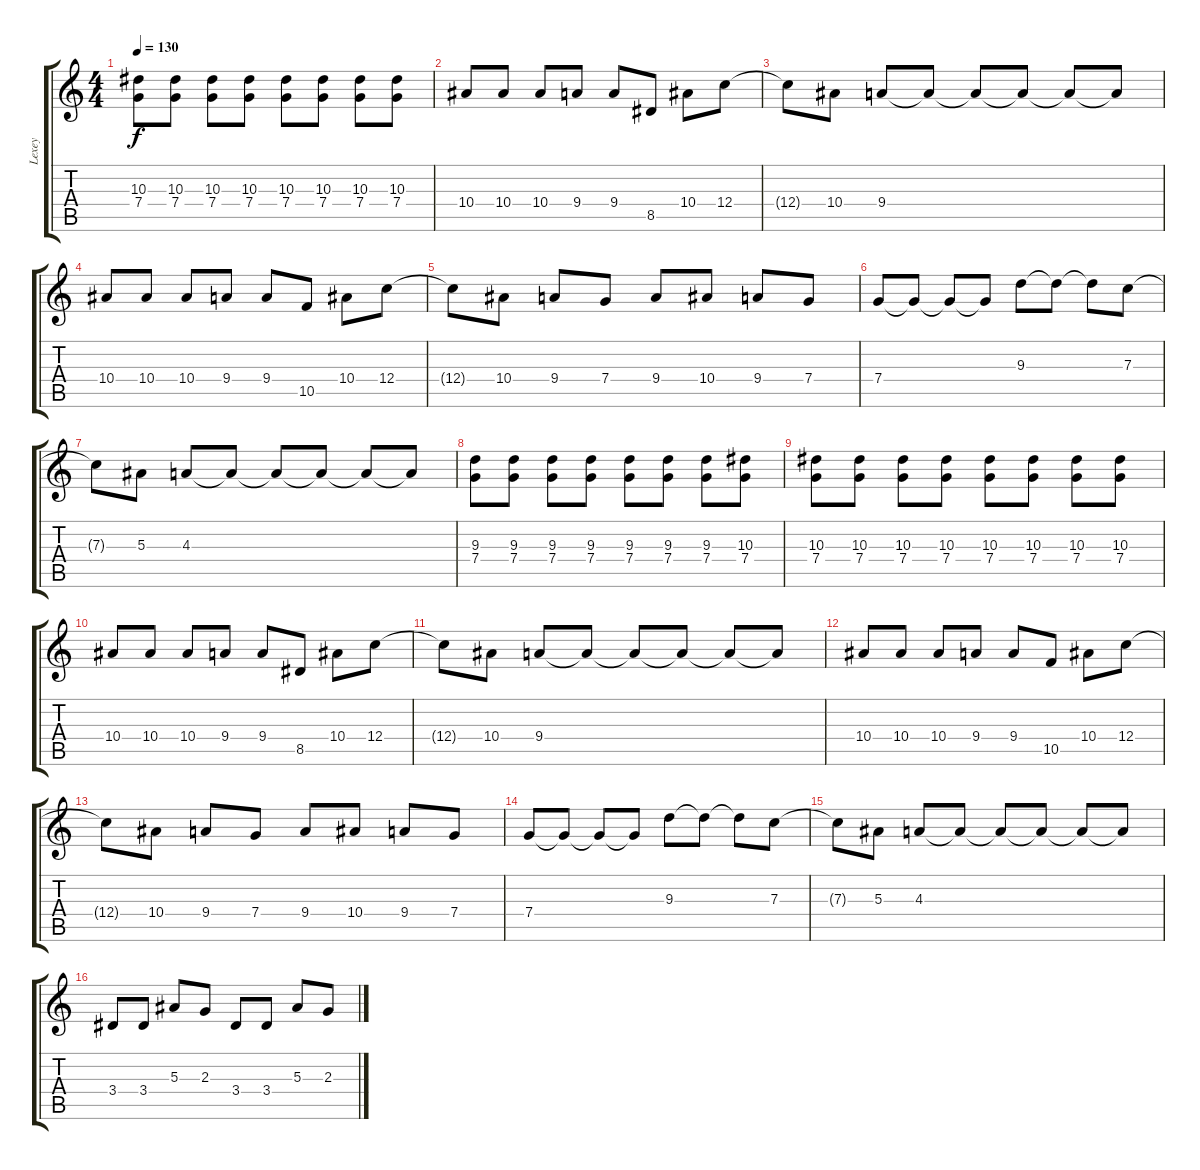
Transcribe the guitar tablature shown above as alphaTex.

\track ("Lexey" "Lexey") {instrument distortionguitar bank 3}
\staff {score tabs}
\tuning (D4 A3 F3 C3 G2 D2) {hide}
\ts (4 4)
\tempo 130
\clef g2
\ks c
(10.3 7.4).8{dy f} (10.3 7.4).8 (10.3 7.4).8 (10.3 7.4).8 (10.3 7.4).8 (10.3 7.4).8 (10.3 7.4).8 (10.3 7.4).8 |
10.4.8 10.4.8 10.4.8 9.4.8 9.4.8 8.5.8 10.4.8 12.4.8 |
12.4{t}.8 10.4.8 9.4.8 9.4{t}.8 9.4{t}.8 9.4{t}.8 9.4{t}.8 9.4{t}.8 |
10.4.8 10.4.8 10.4.8 9.4.8 9.4.8 10.5.8 10.4.8 12.4.8 |
12.4{t}.8 10.4.8 9.4.8 7.4.8 9.4.8 10.4.8 9.4.8 7.4.8 |
7.4.8 7.4{t}.8 7.4{t}.8 7.4{t}.8 9.3.8 9.3{t}.8 9.3{t}.8 7.3.8 |
7.3{t}.8 5.3.8 4.3.8 4.3{t}.8 4.3{t}.8 4.3{t}.8 4.3{t}.8 4.3{t}.8 |
(9.3 7.4).8 (9.3 7.4).8 (9.3 7.4).8 (9.3 7.4).8 (9.3 7.4).8 (9.3 7.4).8 (9.3 7.4).8 (10.3 7.4).8 |
(10.3 7.4).8 (10.3 7.4).8 (10.3 7.4).8 (10.3 7.4).8 (10.3 7.4).8 (10.3 7.4).8 (10.3 7.4).8 (10.3 7.4).8 |
10.4.8 10.4.8 10.4.8 9.4.8 9.4.8 8.5.8 10.4.8 12.4.8 |
12.4{t}.8 10.4.8 9.4.8 9.4{t}.8 9.4{t}.8 9.4{t}.8 9.4{t}.8 9.4{t}.8 |
10.4.8 10.4.8 10.4.8 9.4.8 9.4.8 10.5.8 10.4.8 12.4.8 |
12.4{t}.8 10.4.8 9.4.8 7.4.8 9.4.8 10.4.8 9.4.8 7.4.8 |
7.4.8 7.4{t}.8 7.4{t}.8 7.4{t}.8 9.3.8 9.3{t}.8 9.3{t}.8 7.3.8 |
7.3{t}.8 5.3.8 4.3.8 4.3{t}.8 4.3{t}.8 4.3{t}.8 4.3{t}.8 4.3{t}.8 |
3.4.8 3.4.8 5.3.8 2.3.8 3.4.8 3.4.8 5.3.8 2.3.8
